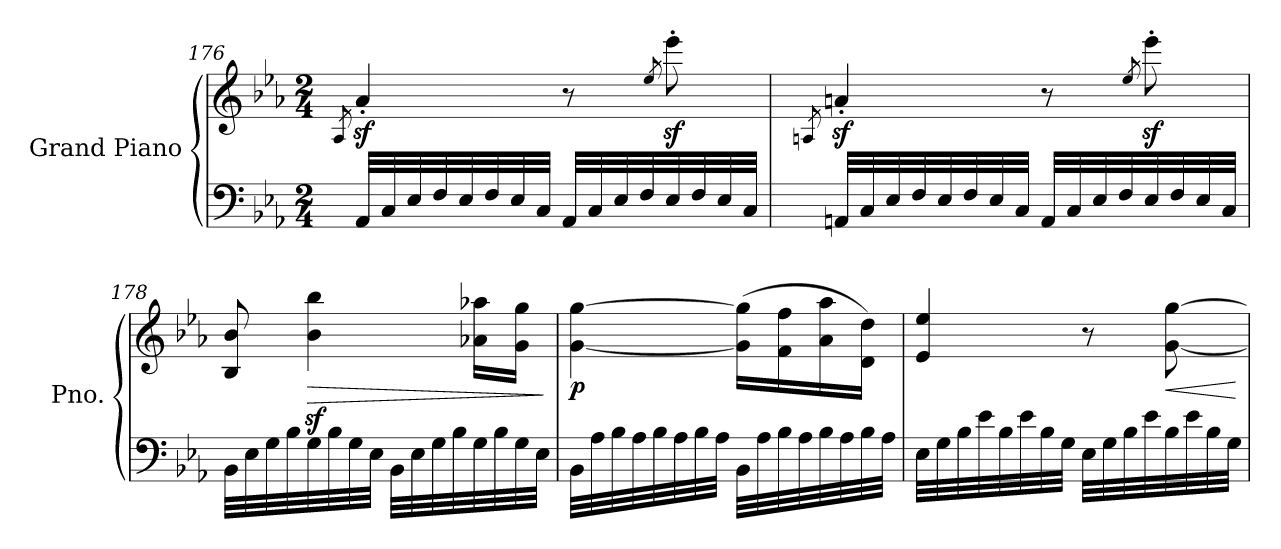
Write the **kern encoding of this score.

**kern	**kern	**dynam
*part1	*part1	*part1
*staff2	*staff1	*staff1/2
*I"Grand Piano	*	*
*I'Pno.	*	*
*clefF4	*clefG2	*
*k[b-e-a-]	*k[b-e-a-]	*
*M2/4	*M2/4	*
=176	=176	=176
.	8qA-/	.
32AA-/LLL	4a-z<'/	.
32C/	.	.
32E-/	.	.
32F/	.	.
32E-/	.	.
32F/	.	.
32E-/	.	.
32C/JJJ	.	.
32AA-/LLL	8r	.
32C/	.	.
32E-/	.	.
32F/	.	.
.	8qee-/	.
32E-/	8eee-z<'\	.
32F/	.	.
32E-/	.	.
32C/JJJ	.	.
!!LO:LB:g=z
=177	=177	=177
.	8qAn/	.
32AAn/LLL	4anz<'/	.
32C/	.	.
32E-/	.	.
32F/	.	.
32E-/	.	.
32F/	.	.
32E-/	.	.
32C/JJJ	.	.
32AA/LLL	8r	.
32C/	.	.
32E-/	.	.
32F/	.	.
.	8qee-/	.
32E-/	8eee-z<'\	.
32F/	.	.
32E-/	.	.
32C/JJJ	.	.
=178	=178	=178
32BB-\LLL	8B-/ 8b-/	.
32E-\	.	.
32G\	.	.
32B-\	.	.
!	!	!LO:HP:b
32G\	4b-\z< 4bb-\z<	>
32B-\	.	.
32G\	.	.
32E-\JJJ	.	.
32BB-\LLL	.	.
32E-\	.	.
32G\	.	.
32B-\	.	.
32G\	16a-X\ 16aa-X\LL	.
32B-\	.	.
32G\	16g\ 16gg\JJ	.
32E-\JJJ	.	.
.	.	]
!!LO:LB:g=z
=179	=179	=179
!	!	!LO:DY:b
32BB-\LLL	[4g\ [4gg\	p
32A-\	.	.
32B-\	.	.
32A-\	.	.
32B-\	.	.
32A-\	.	.
32B-\	.	.
32A-\JJJ	.	.
32BB-\LLL	(16g\] 16gg\]LL	.
32A-\	.	.
32B-\	16f\ 16ff\	.
32A-\	.	.
32B-\	16a-\ 16aa-\	.
32A-\	.	.
32B-\	16d\ 16dd\JJ)	.
32A-\JJJ	.	.
=180	=180	=180
32E-\LLL	4e-/ 4ee-/	.
32G\	.	.
32B-\	.	.
32e-\	.	.
32B-\	.	.
32e-\	.	.
32B-\	.	.
32G\JJJ	.	.
32E-\LLL	8r	.
32G\	.	.
32B-\	.	.
32e-\	.	.
!	!	!LO:HP:b
32B-\	[8g\ [8gg\	<
32e-\	.	.
32B-\	.	.
32G\JJJ	.	.
.	.	[
=	=	=
*-	*-	*-
